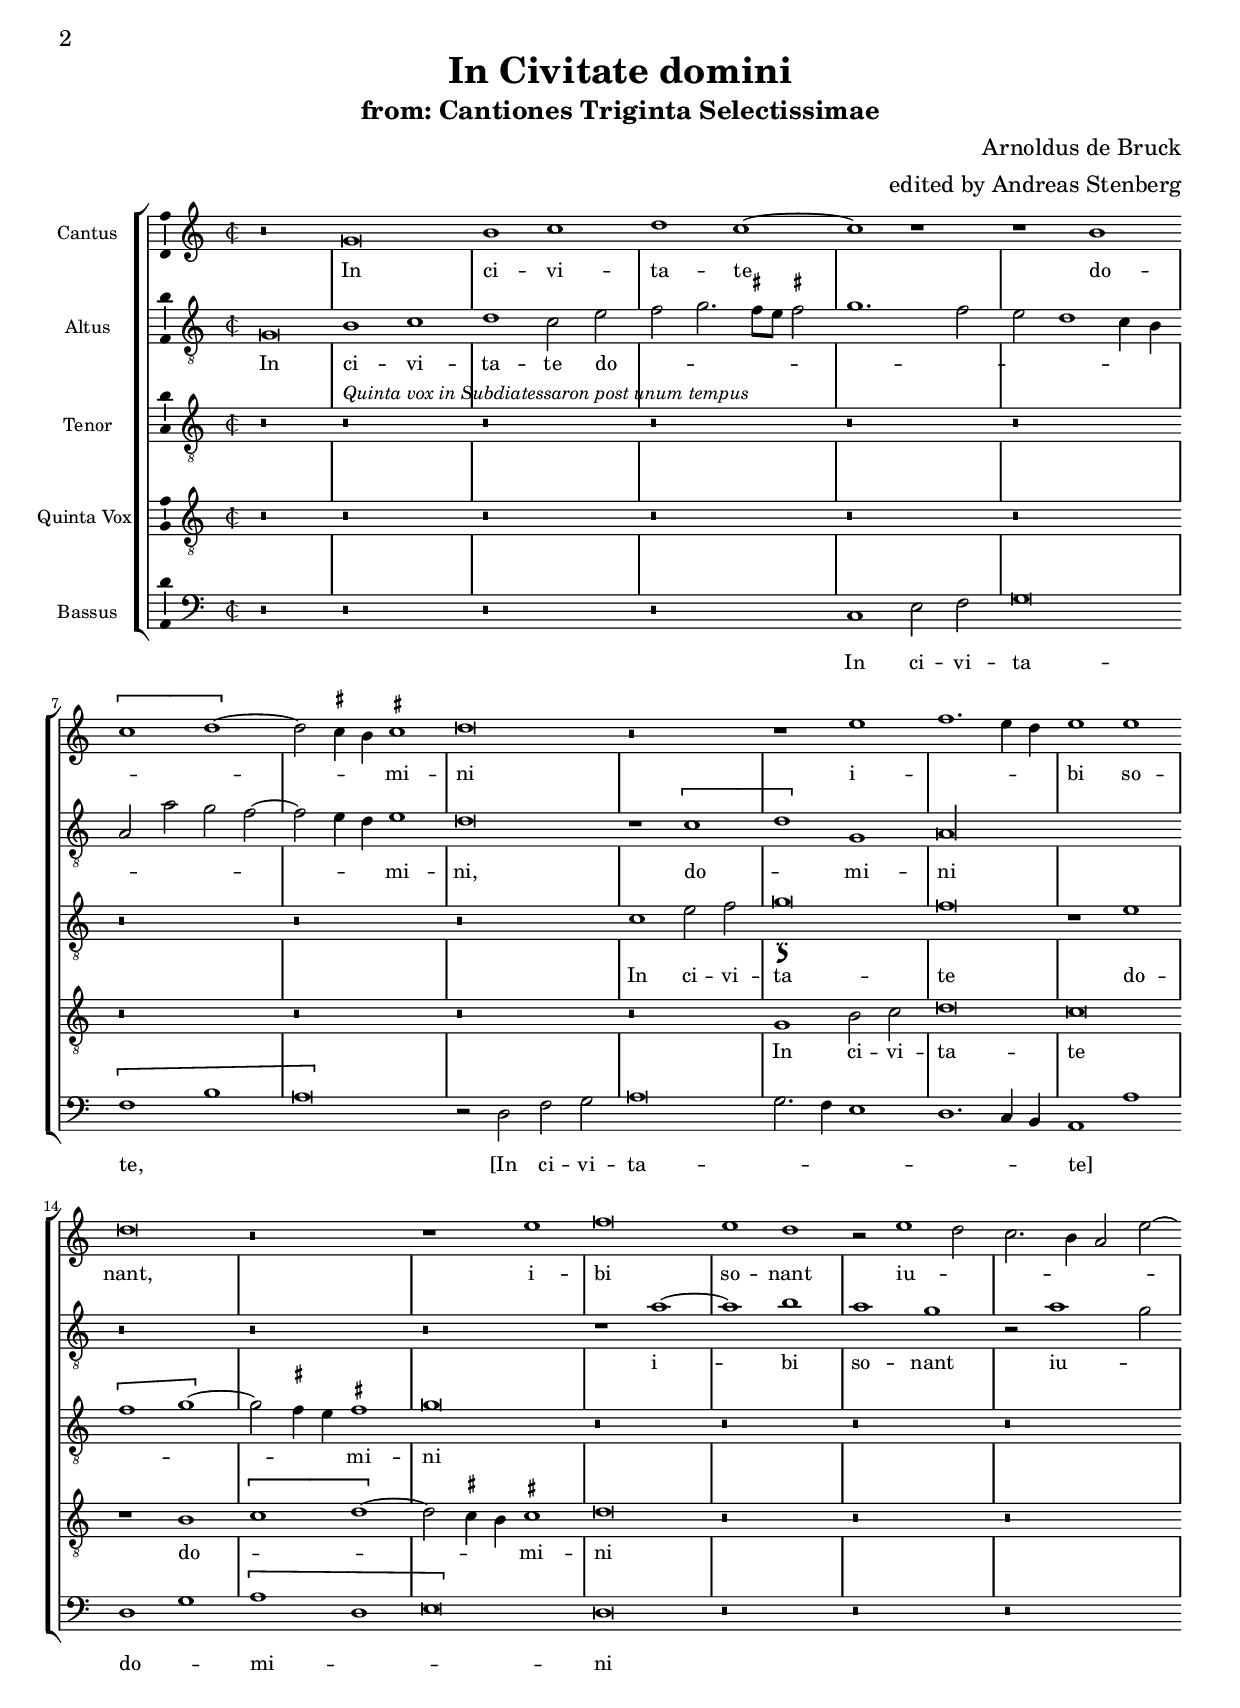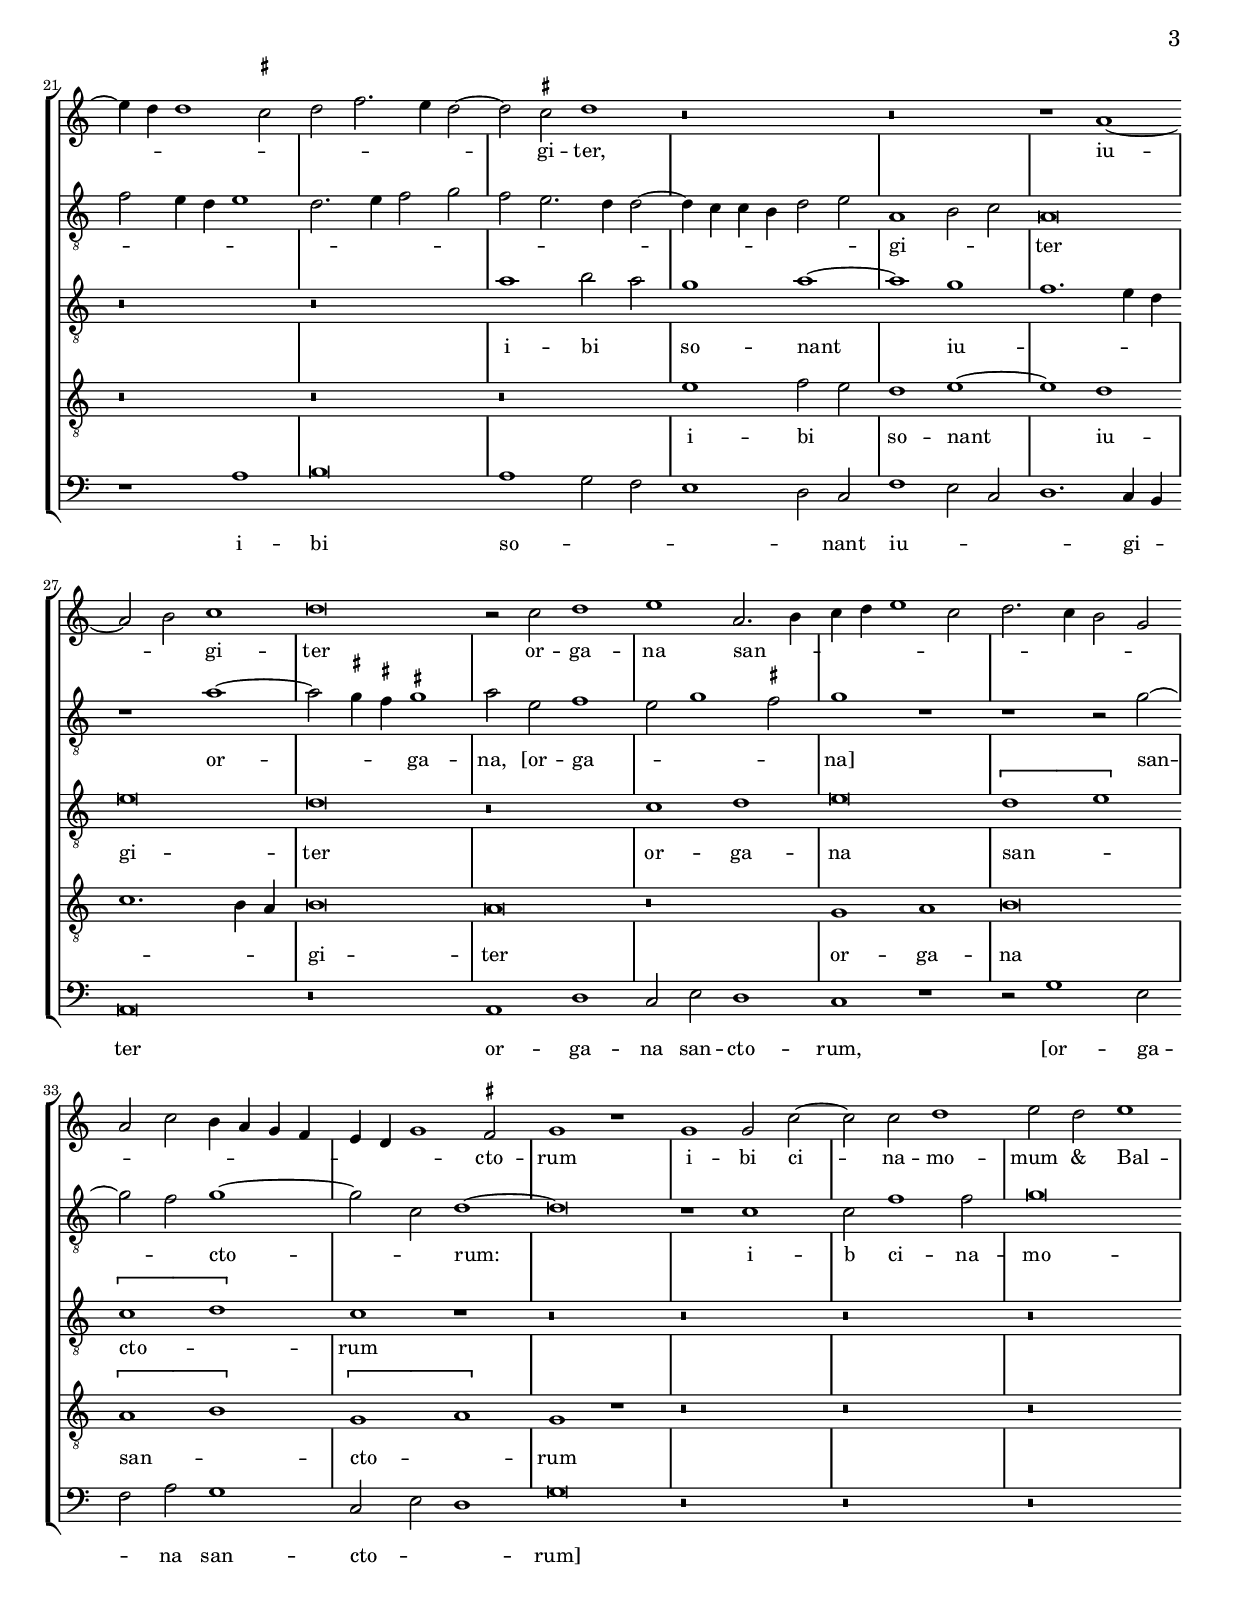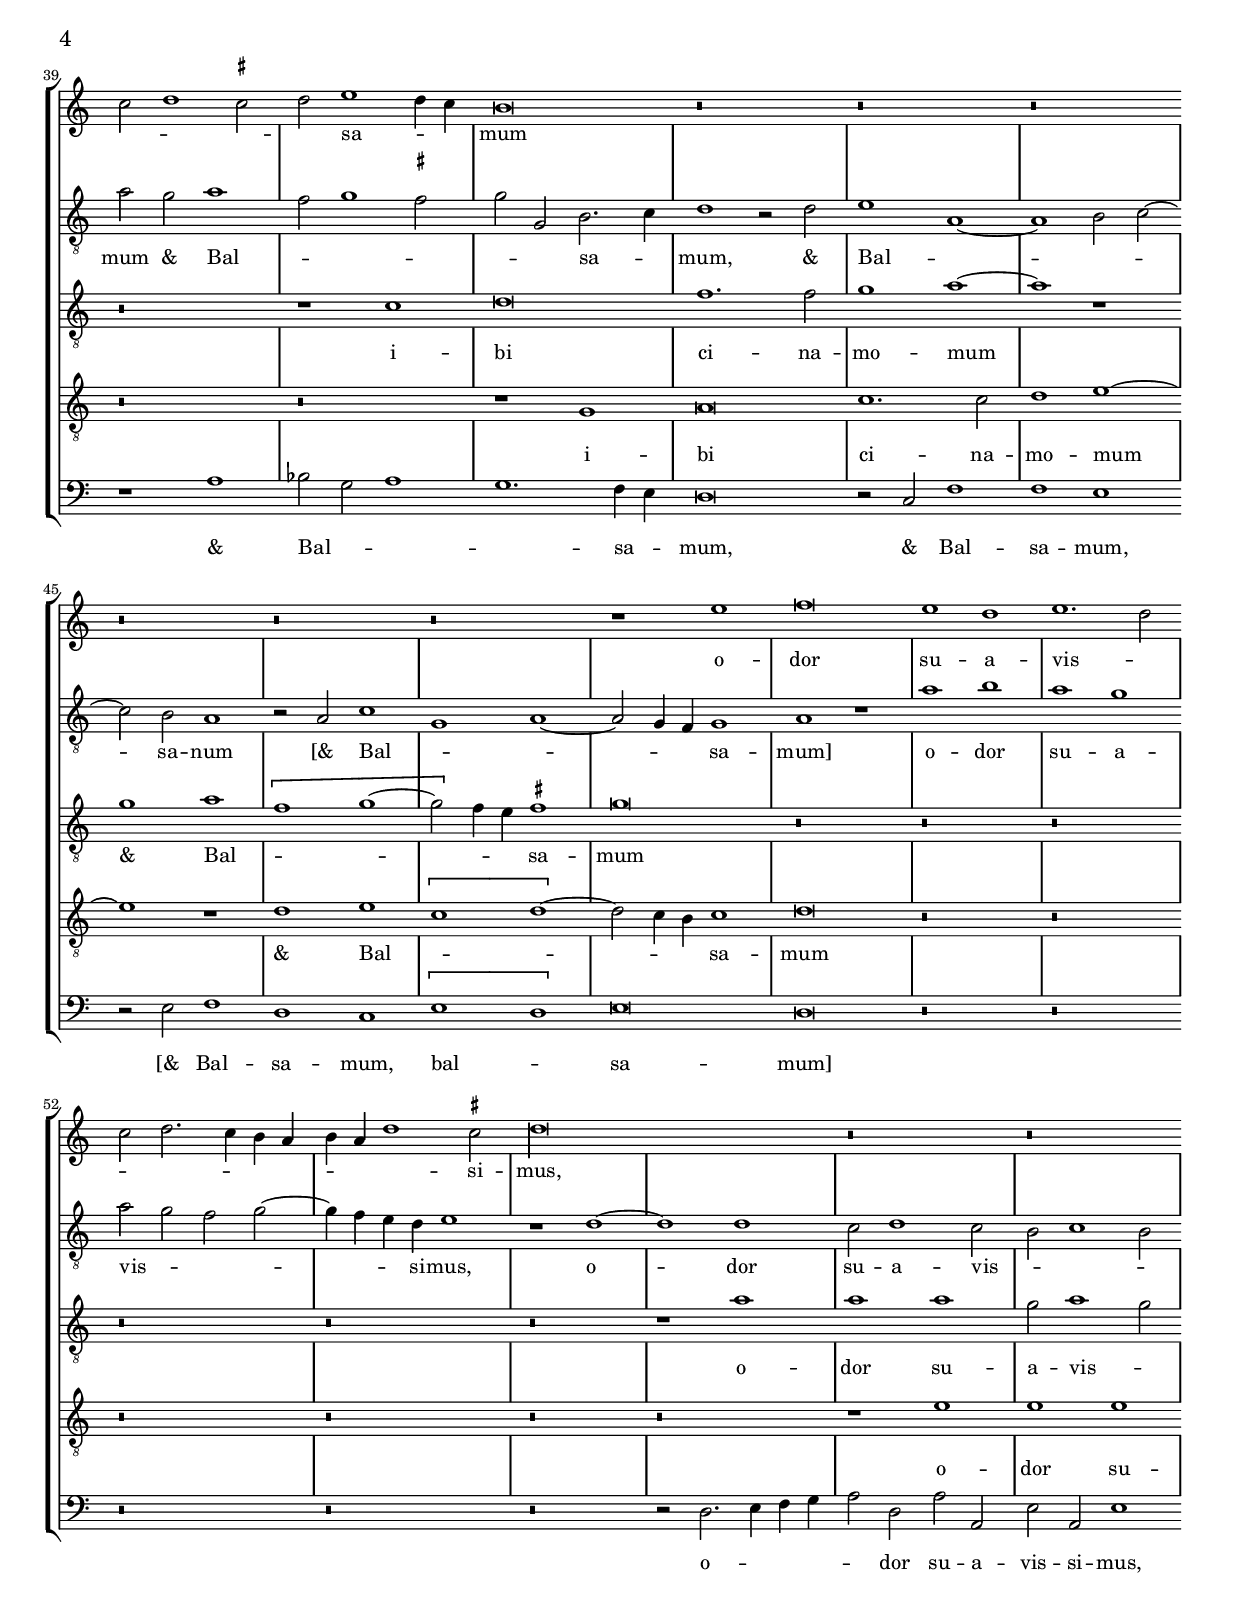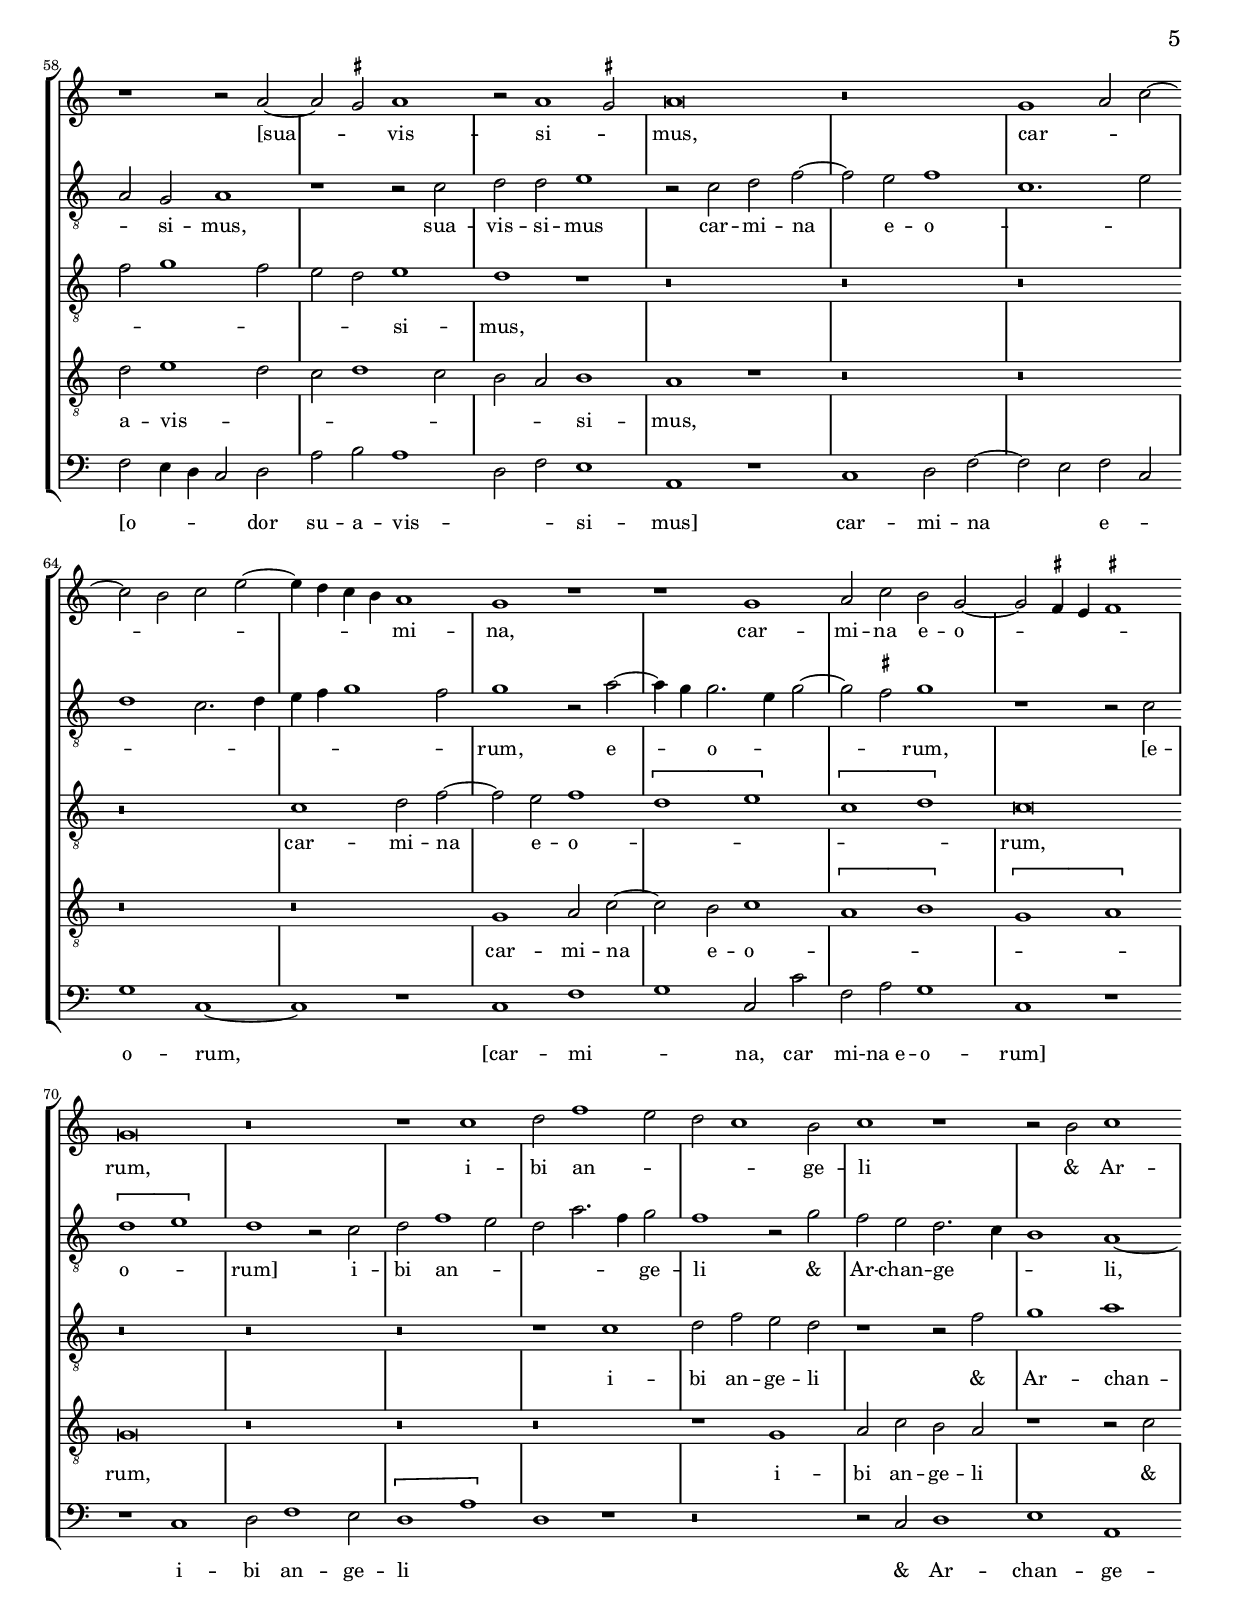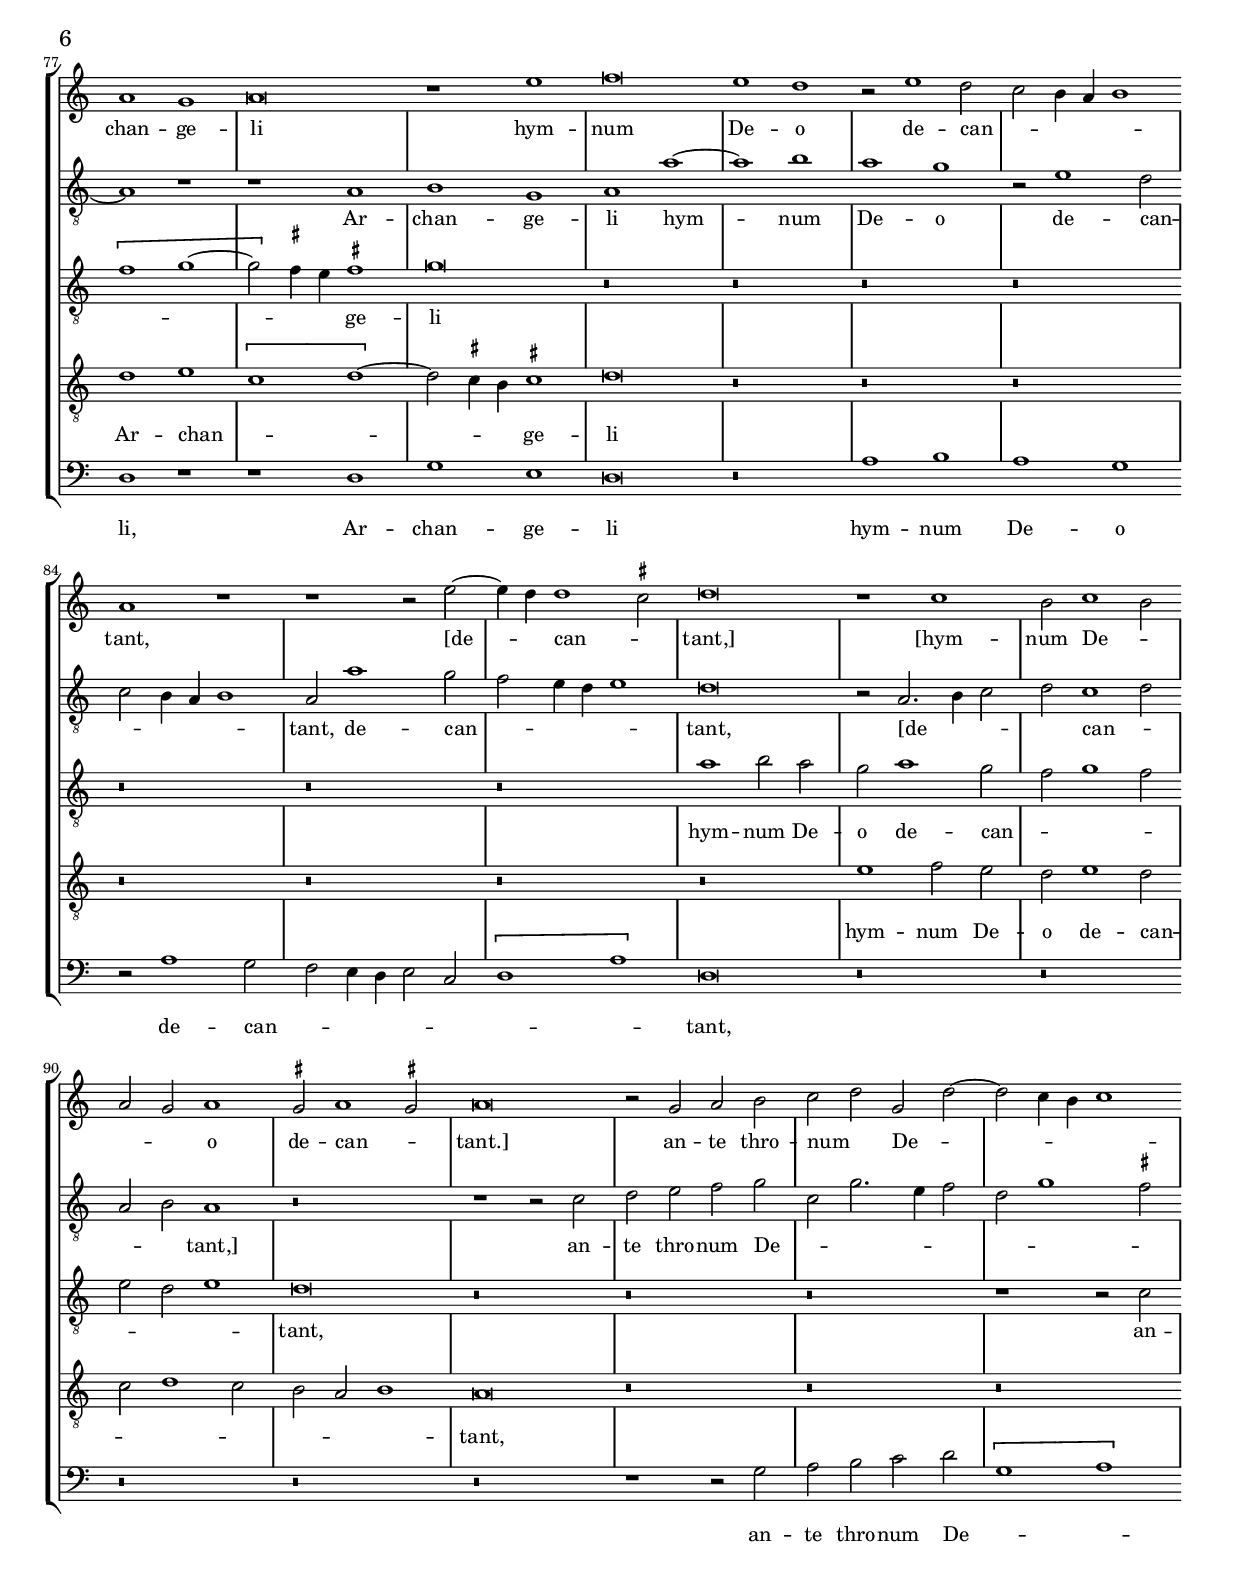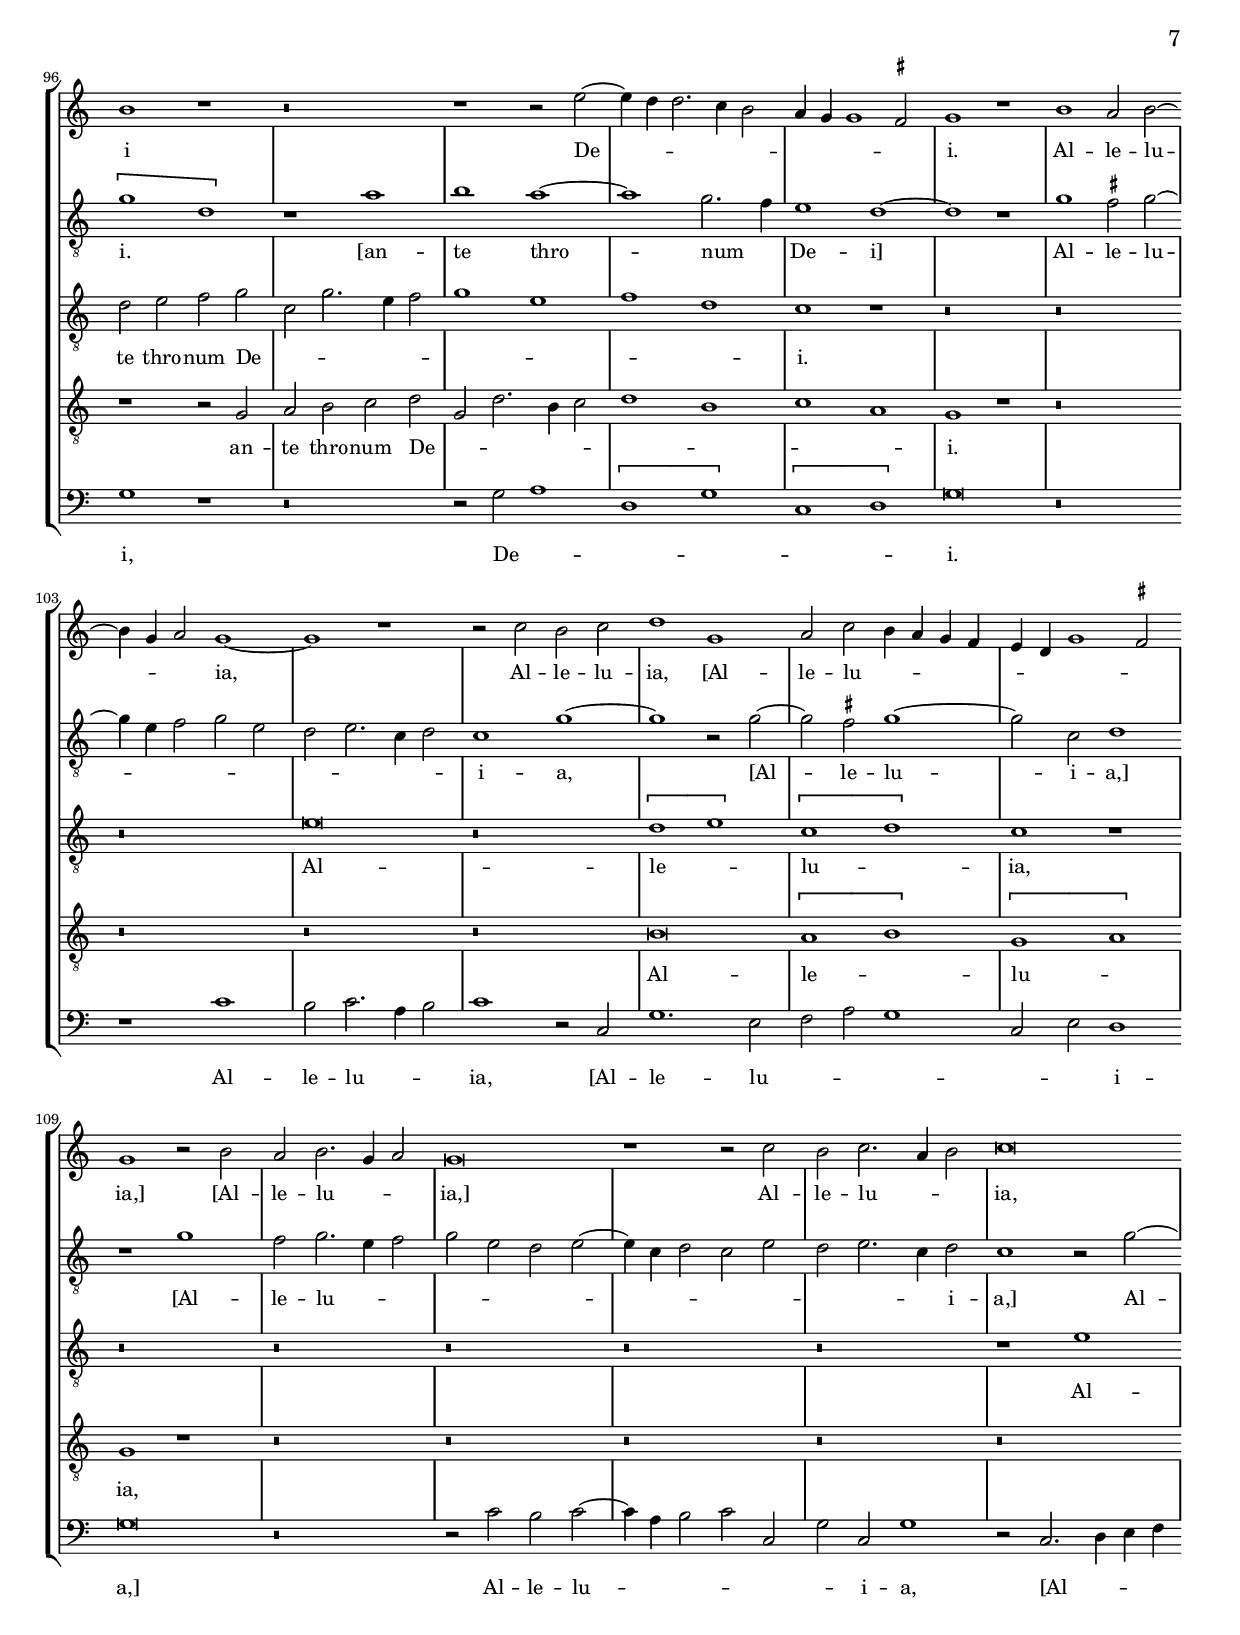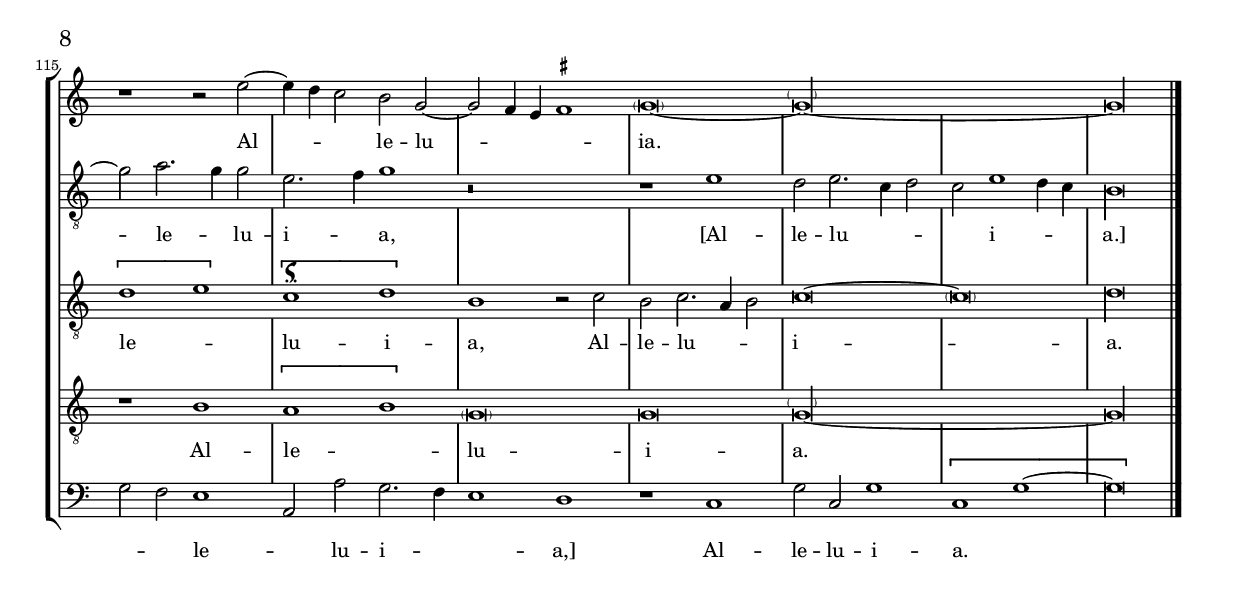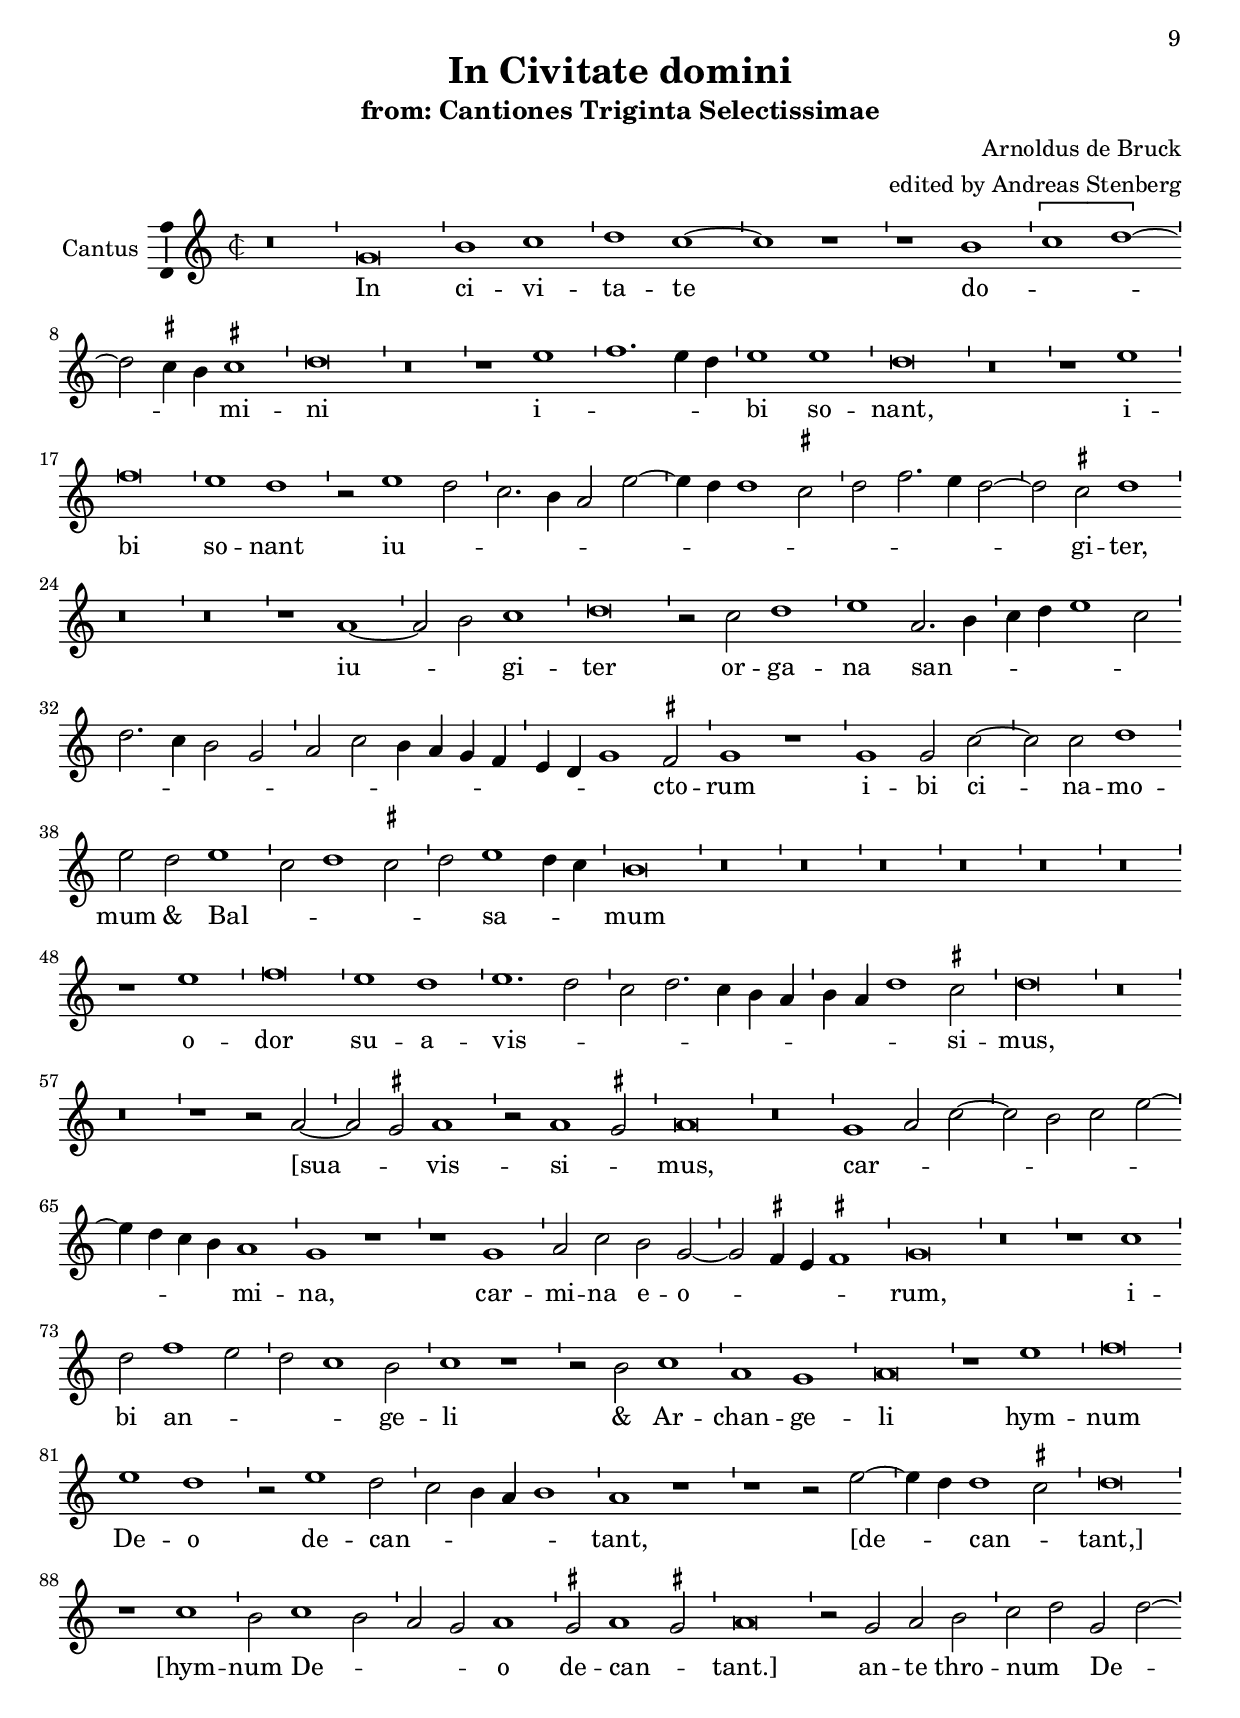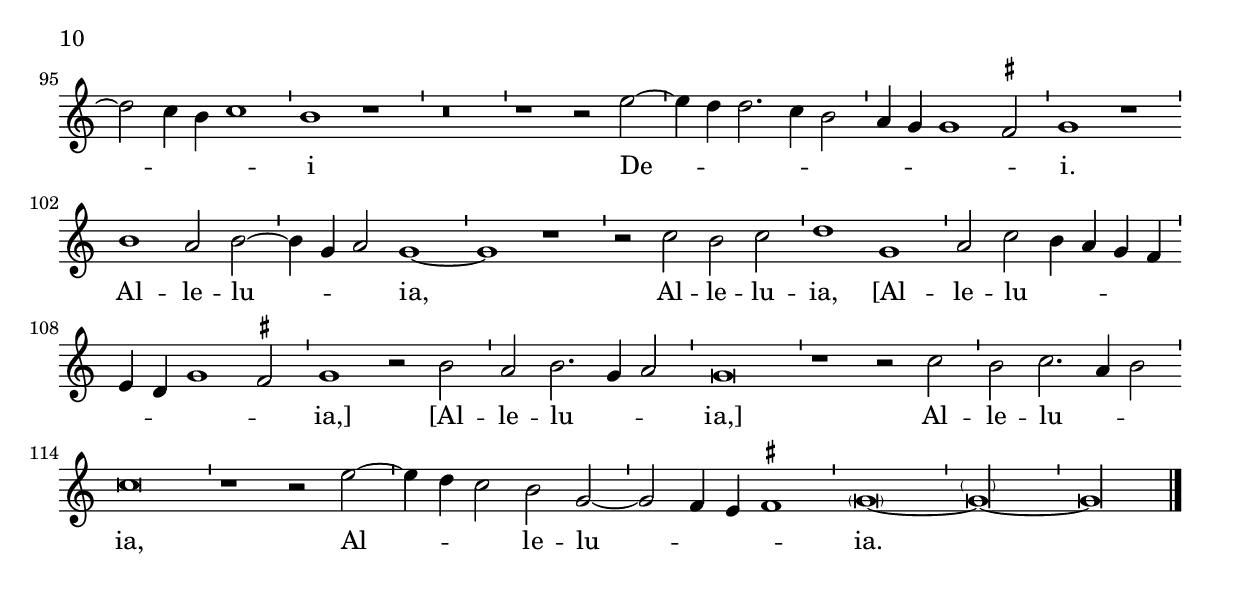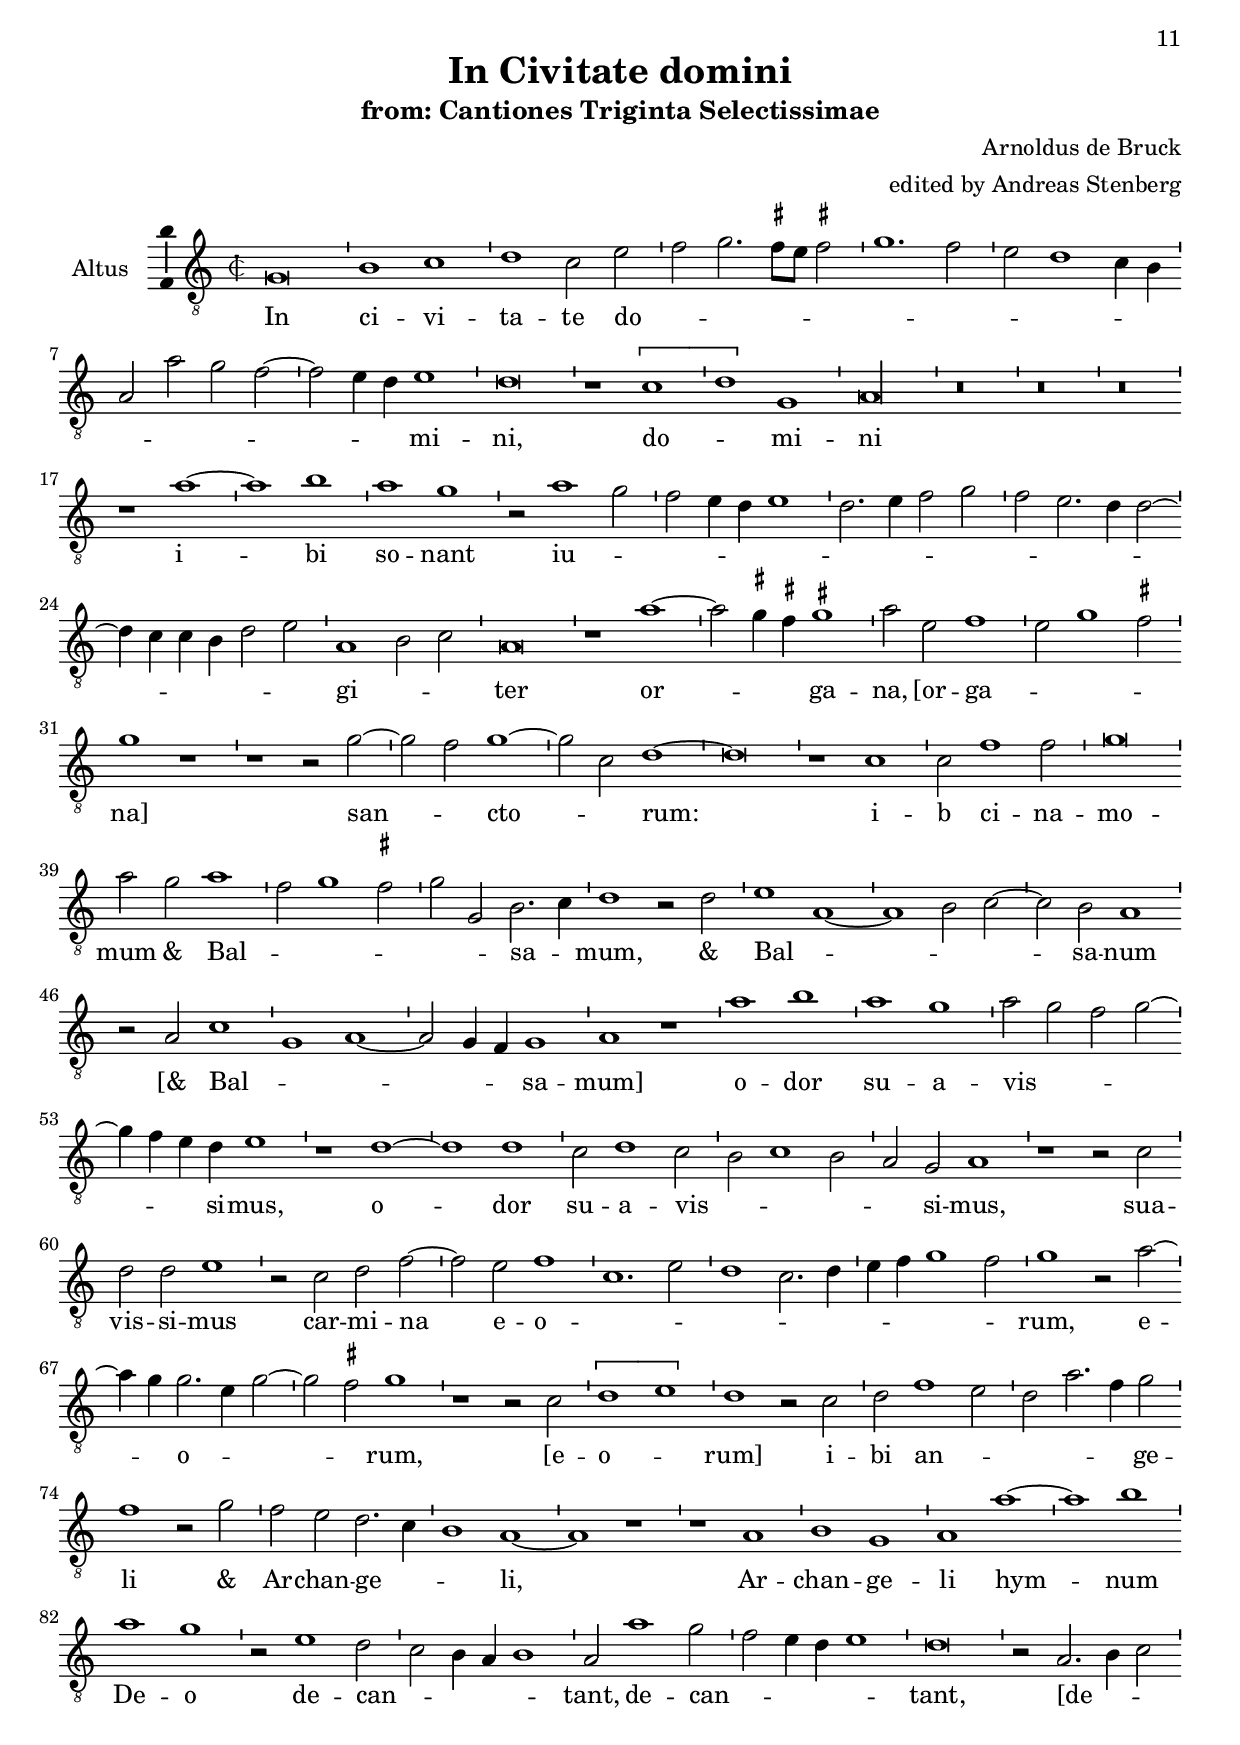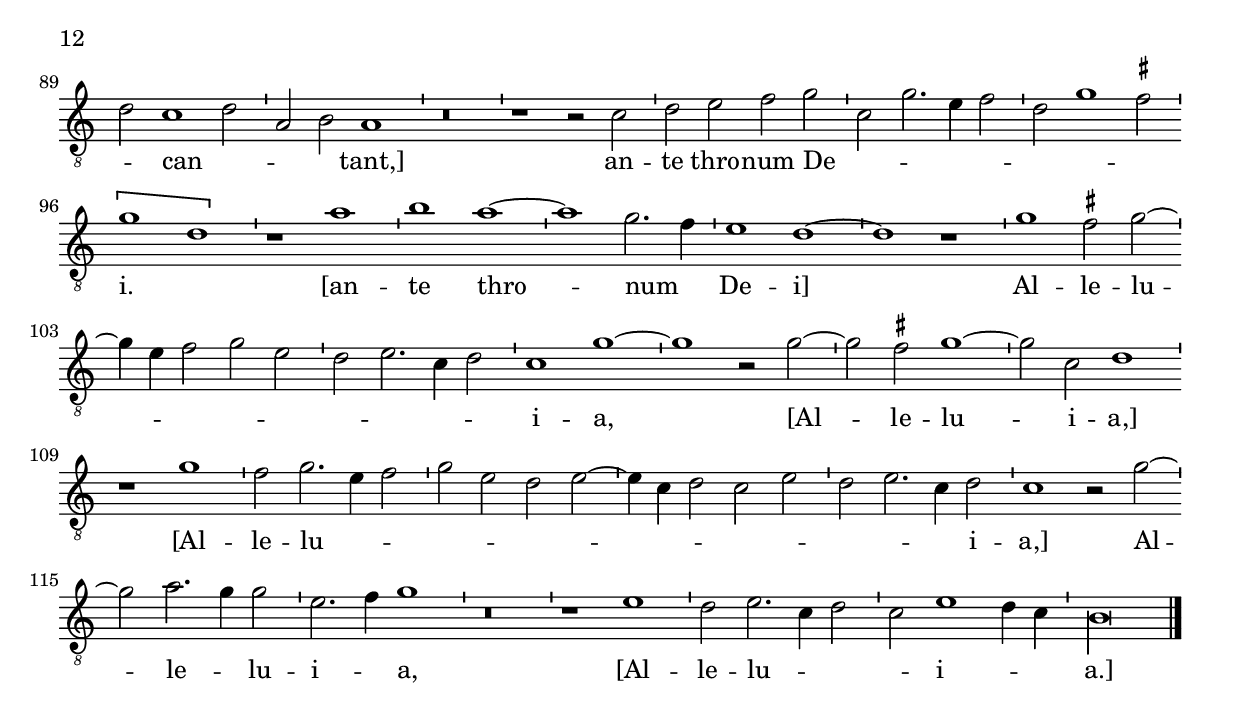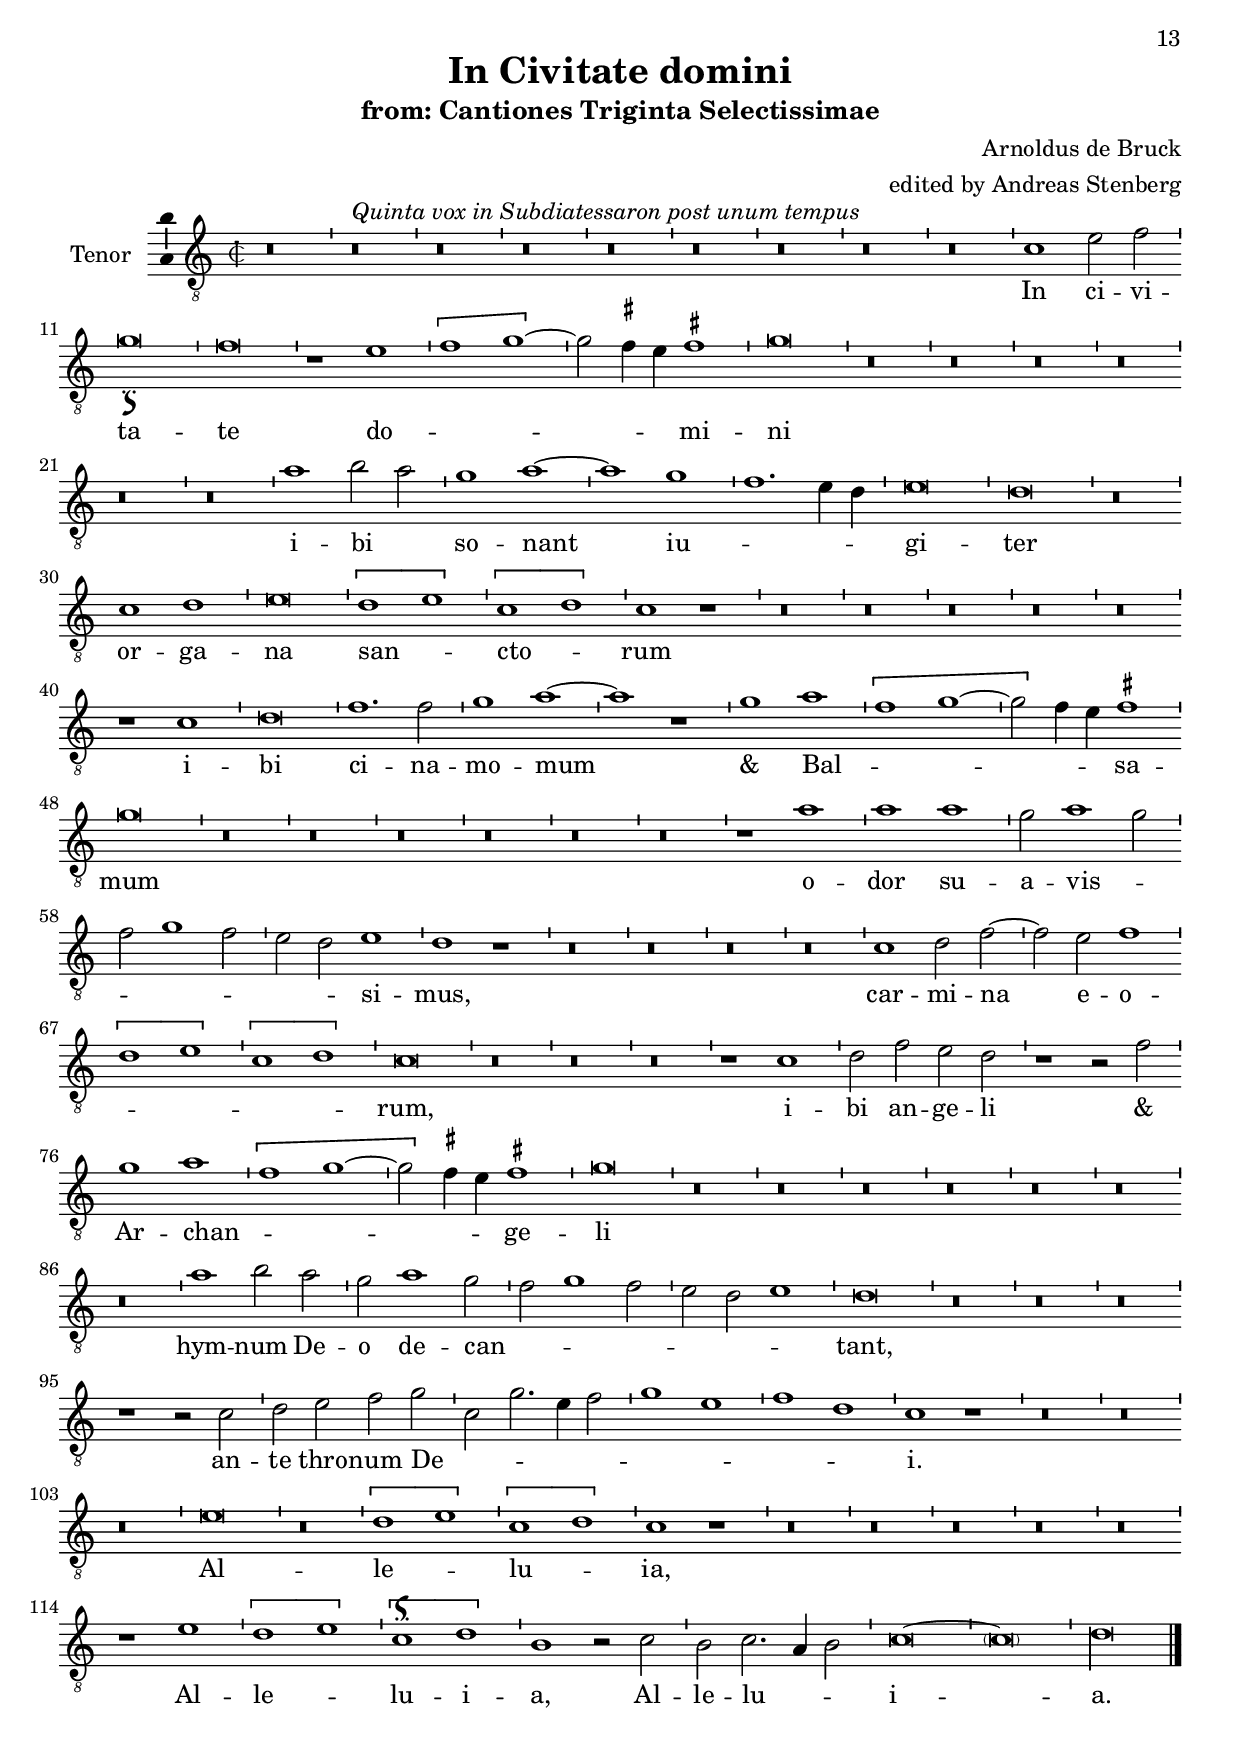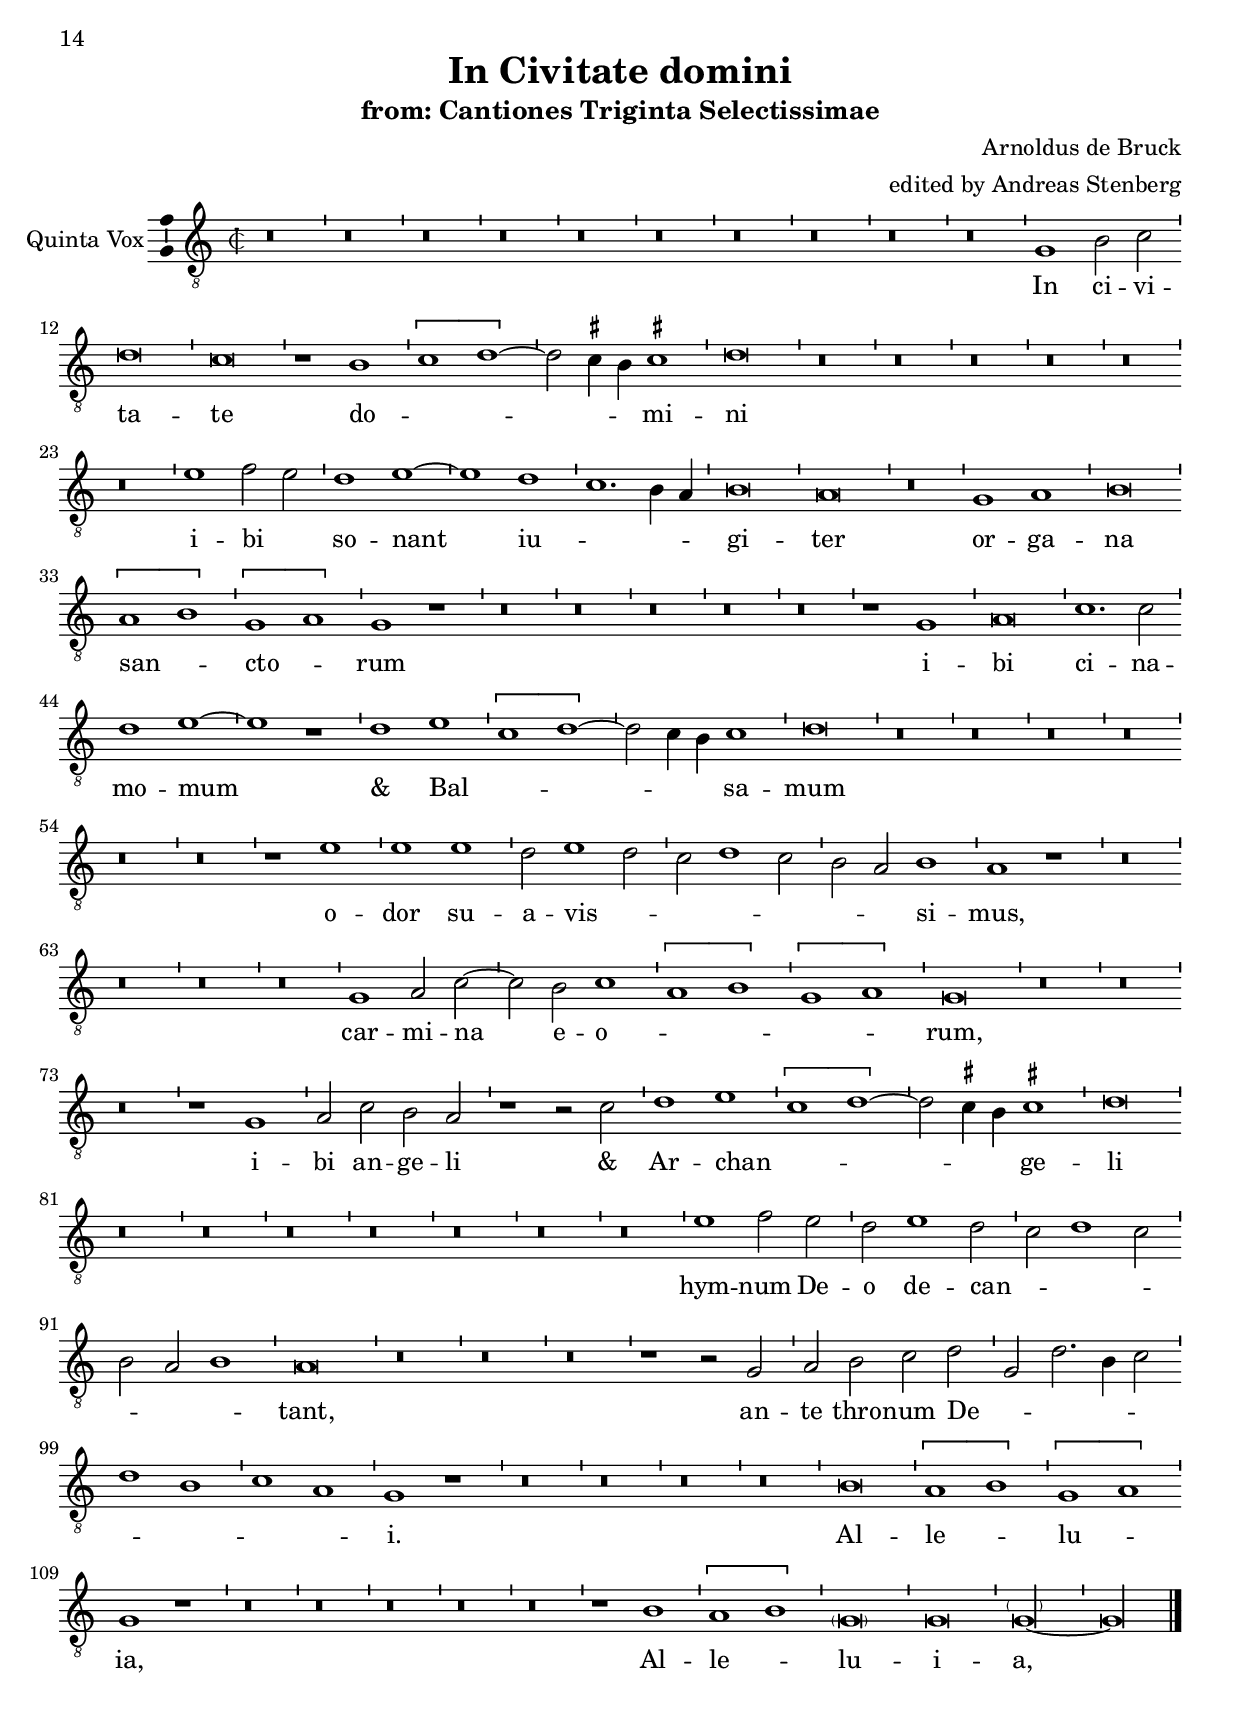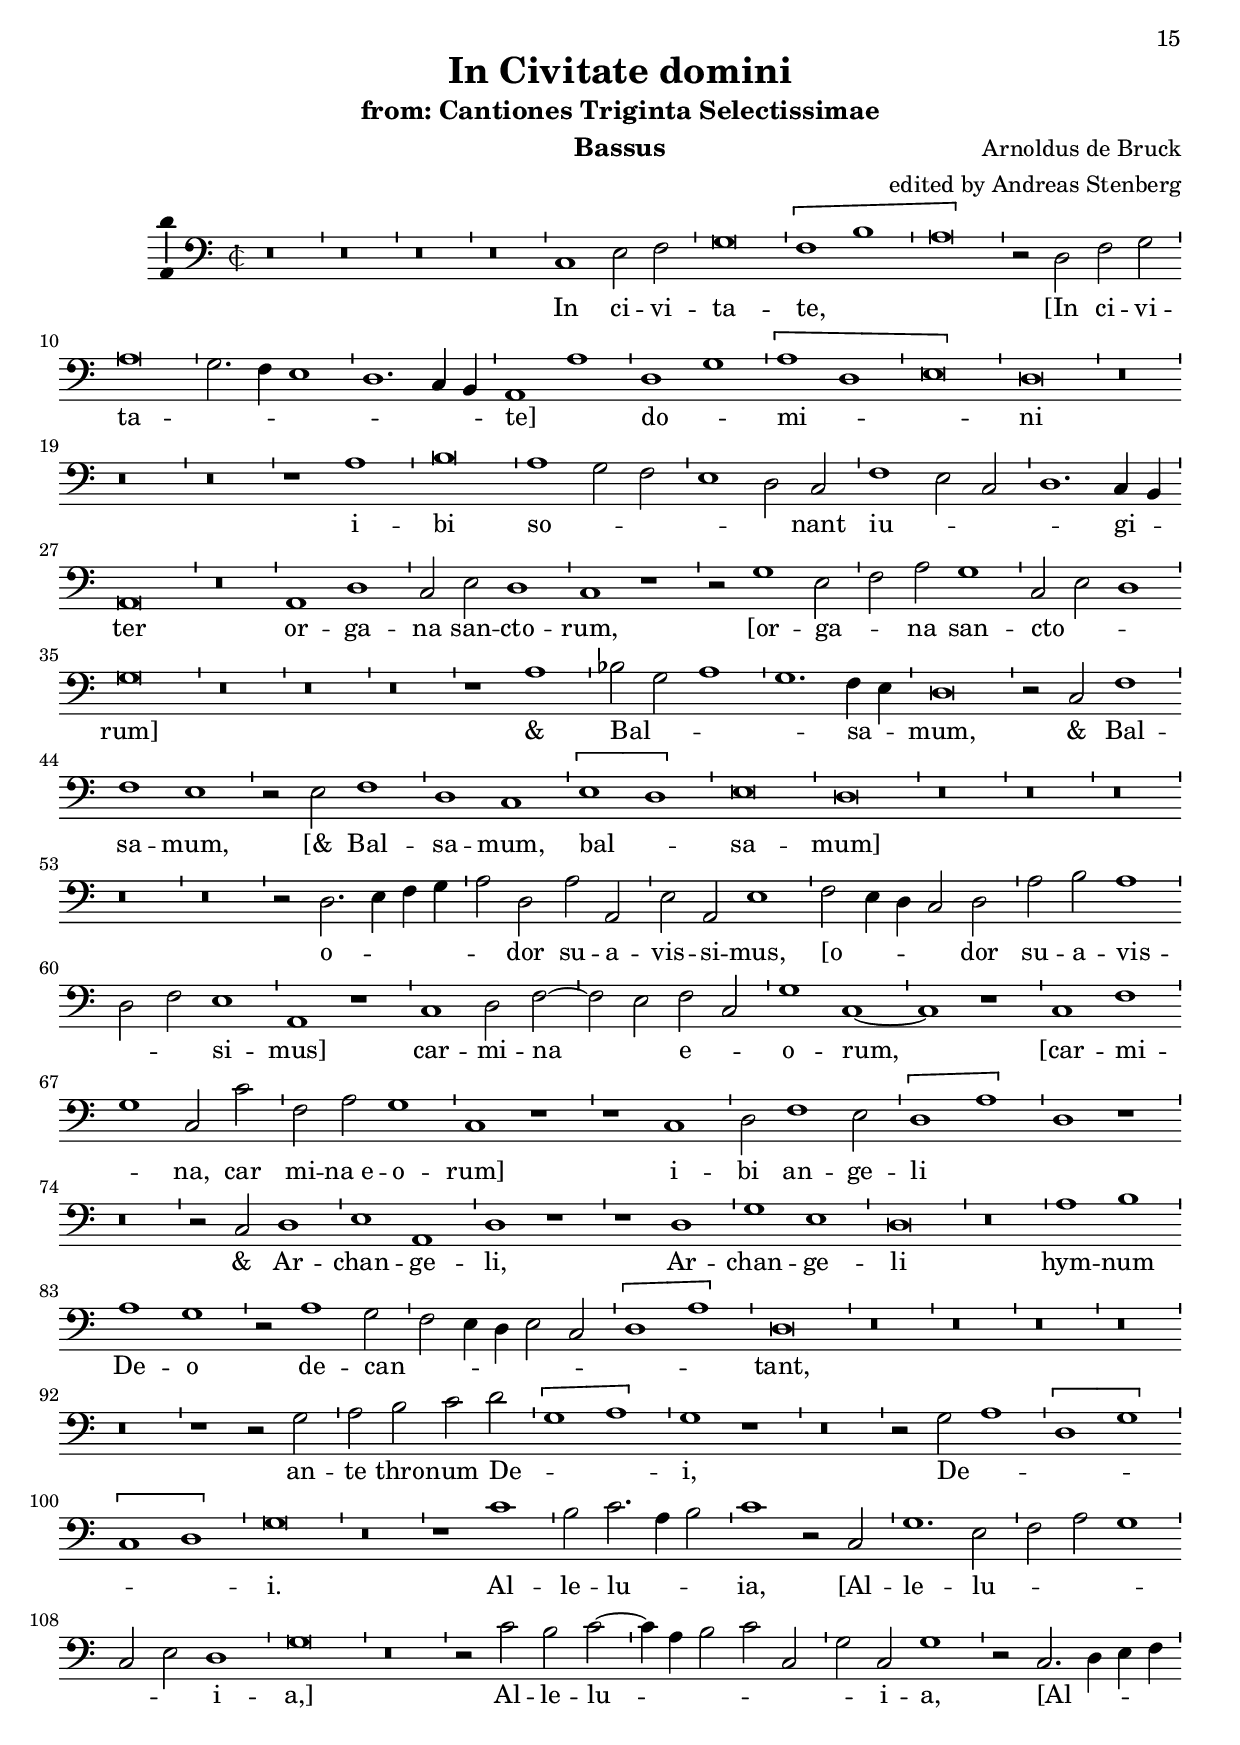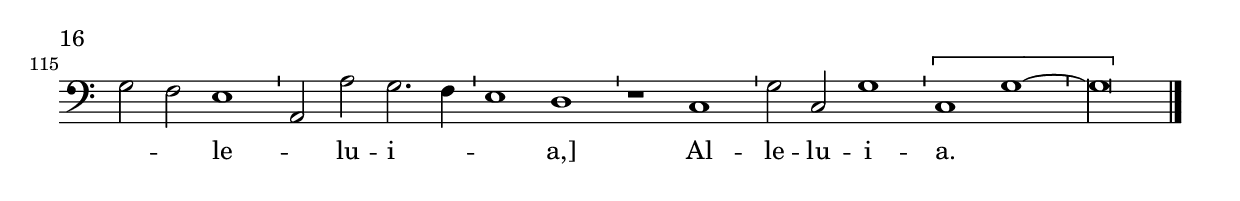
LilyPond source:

\version "2.18.2"
\language "deutsch"
\paper {
  ragged-bottom = ##t
  ragged-last-bottom = ##t
  print-all-headers = ##t
  page-breaking = #ly:minimal-breaking
}
% #(set-global-staff-size 18)
ficta = { \once \set  suggestAccidentals =##t }

\header {
  title = "In Civitate domini"
  subtitle = "from: Cantiones Triginta Selectissimae"
  composer = "Arnoldus de Bruck"
  arranger = "edited by Andreas Stenberg"
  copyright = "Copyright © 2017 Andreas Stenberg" 
}

global = {
  \key c \major
  \override Staff.TimeSignature.style = #'mensural  
  \time 2/2
  \set Timing.measureLength =#(ly:make-moment 8/4)
  \hide Slur
}

soprano = \relative c'' {
  \global
  % Music follows here.
% \hide Staff.BarLine 
 %% page 1 system 1
 r\breve 
 g\breve
 h1 c1
 d1 c1~
 c1 r1
 r1 h1( 
 \[c1 d1~\]
 d2 \ficta cis4 h4) \ficta cis!1
 d\breve
 r\breve
 r1 e1( 
 f1. e4 d4 ) 
 e1 e1 
 d\breve
 r\breve 
 r1 e1
 %% page 1 system 2
 f\breve
 e1 d1
 r2 e1( d2 
 c2. h4 a2 e'2~
 e4 d4 d1 \ficta cis2
 d2 f2. e4 d2~
 d2 ) \ficta cis2 d1
 r\breve r\breve
 r1 a1~(
 a2 h2) c1
 d\breve 
 r2 c2 d1
 e1 a,2.( h4
 %% p.1 s.3
 c4 d4 e1 c2
 d2. c4 h2 g2
 a2 c2 h4 a4 g4 f4 
 e4 d4 g1) \ficta fis2
 g1 r1 
 g1 g2 c2~
 c2 c2 d1
 e2 d2 e1(
 c2 d1 \ficta cis2
 d2) e1( d4 c4)
 %% p.1 s.4
 h\breve
 r\breve r\breve
 r\breve r\breve
 r\breve r\breve
 r1 e1
 f\breve
 e1 d1
 e1.( d2
 c2 d2. c4 h4 a4
 h4 a4 d1) \ficta cis2
 d\longa
 r\breve r\breve
 r1 r2 a2~(
 a2 \ficta gis2) a1
 r2 a1( \ficta gis2)
 a\breve 
 r\breve
 g1(
 %% p.1 s.5
 a2 c2~
 c2 h2  c2 e2~
 e4 d4 c4 h4) a1 
 g1 r1
 r1 g1 
 a2 c2 h2 g2~(
 g2 \ficta fis4 e4 \ficta fis!1) 
 g\breve
 r\breve
 r1 c1 
 d2 f1(  e2 
 d2 c1) h2 
 c1 r1
 r2 h2
 %% page 2 s.1
 c1 
 a1 g1 
 a\breve
 r1 e'1 f\breve
 e1 d1 
 r2 e1 d2( 
 c2 h4 a4 h1) 
 a1 r1
 r1  r2 e'2~( 
 e4 d4) d1( \ficta cis2) 
 d\breve
 r1 c1 
 h2 c1( h2 
 a2 g2) a1 
 %% p.2 s.2
 \ficta gis2 a1( \ficta  gis!2) 
 a\breve
 r2 g2 a2 h2 
 c2( d2)  g,2( d'2~
 d2 c4 h4 c1)
 h1 r1
r\breve
 r1 r2 e2~(
 e4 d4 d2. c4 h2
 a4 g4 g1 \ficta fis2) 
 g1 r1 
 h1 a2 h2~( 
 h4 g4 a2)
 %% p.2 s.3
 g1~
 g1 r1 
 r2 c2 h2 c2 
 d1 g,1 
 a2 c2( h4 a4 g4 f4 
 e4 d4 g1 \ficta fis2) 
 g1 r2 h2  
 a2 h2.( g4 a2) 
 g\breve
 r1 r2 c2 
 h2 c2.(  a4 h2) 
 %% p.2 s.4
 c\breve
 r1 r2 e2~( 
 e4 d4 c2) h2 g2~(
 g2 f4 e4 \ficta fis1) 
 \parenthesize g\breve~
 \parenthesize g\longa~
 \cadenzaOn
 g\longa
 \undo \hide Staff.BarLine
 \bar "|."
}

alto = \relative c' {
  \global
  % Music follows here.
  %% page 1 system 1
  g \breve
  h1 c1
  d1 c2 e2(
  f2 g2. \ficta fis8 e8 \ficta fis!2
  g1. f2 
  e2 d1 c4 h4 
  a2 a'2 g2 f2~
  f2 e4 d4)
  %% p.1 s.2
  e1 
  d\breve 
  r1 \[c1(
  d1)\] g,1
  a\longa
  r\breve r\breve
  r\breve
  r1 a'1~
  a1 h1 
  a1 g1 
  r2 a1( g2
  f2 e4 d4 e1 
  d2. e4 f2 g2 
  f2 e2. d4 d2~
  d4c4 c4 h4 d2 e2)
  %% p.1 s.3
  a,1( h2 c2) 
  a\breve
  r1 a'1~(
  a2 \ficta gis4 \ficta fis4) \ficta gis!1
  a2 e2 f1(
  e2 g1 \ficta fis2)
  g1 r1
  r1 r2 g2~(
  g2 f2) g1~(
  g2 c,2) d1~
  d\breve 
  r1 c1
  c2 f1 f2 
  g\breve 
  a2 g2
  %% p.1 s.4
  a1( 
  f2 g1 \ficta fis2
  g2 g,2) h2.( c4) 
  d1 r2 d2
  e1( a,1~
  a1 h2 c2~
  c2) h2 a1
  r2 a2 c1(
  g1 a1~
  a2 g4 f4) g1
  a1 r1
  a'1 h1
  a1 g1
  %% p. 1 s. 5
  a2( g2 f2 g2~
  g4 f4 e4) d4 e1
  r1 d1~
  d1 d1
  c2 d1 c2(
  h2 c1 h2
  a2) g2 a1
  r1 r2 c2
  d2 d2 e1
  r2 c2 d2 f2~
  f2 e2 f1(
  %% page 2 s.1
  c1. e2
  d1 c2. d4 
  e4 f4 g1 \ficta f2)
  g1 r2 a2~(
  a4 g4) g2.( e4  g2~
  g2 \ficta fis2) g1
  r1 r2 c,2
  \[ d1( e1)\]
  d1 r2 c2 
  d2 f1( e2
  d2 a'2. f4) g2
  %% p. 2 s.2
  f1 r2 g2
  f2 e2 d2.( c4 
  h1) a1~
  a1 r1
  r1 a1
  h1 g1 
  a1 a'1~
  a1 h1 
  a1 g1
  r2 e1 d2(
  c2 h4 a4 h1)
  a2 a'1 g2(
  f2 e4 d4 e1)
  d\breve 
 r2 a2.( h4  c2 
 d2) c1( d2 
 a2 h2)
 %% P.2 s.3
 a1
 r\breve 
   %% page 2
 r1 r2 c2
 d2 e2 f2 g2(
 c,2 g'2.  e4 f2 
 d2 g1 \ficta fis2) 
 \[g1( d1)\] 
 r1 a'1 
 h1 a1~ 
 a1 g2.( f4)
 e1 d1~
 d1 r1
 g1 \ficta fis2 g2~( 
 g4 e4 f2 
 %% p.2 s.4
 g2 e2
 d2 e2. c4 d2)
 c1 g'1~
 g1 r2 g2~
 g2 \ficta fis2 g1~
 g2 c,2 d1
 r1 g1 
 f2 g2.( e4 f2 
 g2 e2 d2 e2~
 e4 c4 d2 c2 e2
 d2 e2. c4) d2
 %% p.2 s.5
 c1 r2 g'2~
 g2 a2.( g4) g2
 e2.( f4) g1
 r\breve 
 r1 e1
 d2 e2.( c4 d2
 c2) e1( d4 c4) 
 \cadenzaOn
h\longa
 \undo \hide Staff.BarLine
 \bar "|."
}

tenor = \relative c' {
  \global
  % Music follows here.
  %% p.1 s.1
  r\breve r\breve^\markup {\italic "Quinta vox in Subdiatessaron post unum tempus"}
  r\breve r\breve
  r\breve r\breve
  r\breve r\breve
  r\breve
  c1 e2 f2
  g\breve_\signumcongruentiae
  f\breve
  r1 e1
  ( \[f1 g1~\] 
  g2 \ficta fis4 e4) \ficta  fis!1 
  g\breve 
  r\breve
  r\breve r\breve
  r\breve r\breve
  r\breve
  a1 h2( a2)
  g1 a1~
  a1 
  %% p.1 s.2
  g1(
  f1. e4 d4)
  e\breve
  d\breve
  r\breve
  c1 d1 
  e\breve
  \[d1( e1)\]
  \[c1( d1)\]
  c1 r1
  r\breve
  r\breve r\breve
  r\breve r\breve
  r1 c1
  d\breve
  f1. f2 
  g1 a1~
  a1 r1
  g1 a1(
  \[f1 g1~
  g2\] f4 e4) \ficta fis1
  g\breve 
  %% p.1 s. 3
  r\breve r\breve
  r\breve r\breve
  r\breve r\breve
  r1 a1
  a1 a1 
  g2 a1( g2
  f2 g1 f2
  e2 d2) e1
  d1 r1
  r\breve r\breve
  r\breve r\breve
  c1 d2 f2~
  f2 e2 f1(
  \[d1 e\]
  \[c1 d1)\]
  c\breve
  r\breve
  r\breve r\breve
  r1 c1
  d2 f2
  %% page 2, system 1
  e2 d2 
  r1 r2 f2
  g1 a1(
  \[f1 g1~
  g2\] \ficta fis4 e4 ) \ficta fis!1
  g\breve
  r\breve
  r\breve r\breve
  r\breve r\breve
  r\breve r\breve
  a1 h2 a2
  g2 a1 g2(
  f2 g1 f2
  e2 d2 e1)
  d\breve
  r\breve
  r\breve r\breve
  r1 r2 c2
  %% p.2 s.2
  d2 e2 f2 g2(
  c,2 g'2. e4 f2
  g1 e1
  f1 d1)
  c1 r1
  r\breve 
  r\breve r\breve
  e\breve
  r\breve
  \[d1( e1)\]
  \[c1( d1)\] 
  c1 r1
  r\breve
  r\breve r\breve
  r\breve r\breve
  r1 e1
  \[d1( e1)\]
  \[c1 ^\signumcongruentiae d1\]
  h1 r2 c2
  %% p.2 s.3
  h2 c2.( a4 h2 )
  c\breve~
  \parenthesize c\breve
  \cadenzaOn
d\longa
 \undo \hide Staff.BarLine
 \bar "|."
}
tenorII = \relative c' {
  \global
  % Music follows here.
  %% page 1, system 1
  r\breve r\breve
  r\breve r\breve
  r\breve r\breve
  r\breve r\breve
  r\breve r\breve
  g1 h2 c2
  d\breve
  c\breve
  r1 h1( 
  \[c1 d1~\]
  d2 \ficta cis4 h4) \ficta cis!1
  d\breve
  r\breve r\breve
  r\breve r\breve
  r\breve
  r\breve
  e1 f2( e2)
  d1 e1~
  e1 
  %% p.1 s.2
  d1(
  c1. h4 a4 )
  h\breve 
  a\breve
  r\breve
  g1 a1
  h\breve 
  \[a1( h1)\]
  \[g1( a1)\]
  g1 r1
  r\breve r\breve
  r\breve r\breve
  r\breve
  r1 g1
  a\breve
  c1. c2
  d1 e1~
  e1 r1
  d1 e1(
  \[c1 d1~\]
  d2 c4 h4 ) c1
  d\breve
  %% p.1 s.3
  r\breve
  r\breve r\breve
  r\breve r\breve
 r\breve
 r1 e1
  e1 e1 
  d2 e1( d2
  c2 d1 c2 
  h2 a2) h1
  a1 r1 
  r\breve
  r\breve r\breve 
 r\breve
 g1 a2 c2~
  c2 h2 c1(
  \[a1 h1\] 
  \[g1 a1)\]
  g\breve
  r\breve r\breve
  r\breve
  r1 g1
  a2 c2
  %% page 2 s.1
  h2 a2
  r1 r2 c2 
  d1 e1(
  \[c1 d1~\]
  d2\ficta  cis4 h4)  \ficta cis!1 
  d \breve
  r\breve r\breve
  r\breve r\breve
  r\breve r\breve 
  r\breve
  e1 f2 e2 
  d2 e1 d2( 
  c2 d1 c2 
  h2 a2 h1)
  a\breve
  r\breve r\breve
  r\breve
 r1  r2 g2
 %% p.2 s.2
 a2 h2 c2 d2(
 g,2 d'2. h4 c2
 d1 h1
 c1 a1)
 g1 r1
 r\breve r\breve
 r\breve r\breve
 h\breve
 \[a1( h1)\]
 \[g1( a1)\]
 g1 r1
 r\breve r\breve
 r\breve r\breve 
 r\breve
 r1 h1
 \[a1( h1)\]
 \parenthesize
 g\breve
 g\breve
 \parenthesize
 g\longa~
 \cadenzaOn
g\longa
 \undo \hide Staff.BarLine
 \bar "|."
}

bass = \relative c {
  \global
  % Music follows here.
  %% page 1 system 1
  r\breve
  r\breve
  r\breve
  r\breve
  c1 e2 f2
  g\breve
  \[f1( h1
  a\breve)\]
  r2 d,2 f2 g2 
  a\breve( 
  g2. f4 e1 
  d1. c4 h4) 
  a1( a'1) 
  d,1( g1) 
  \[a1( 
  d,1 
  e\breve)\]
%% p.1 s.2
d\breve
r\breve r\breve
r\breve
r1 a'1
h\breve
a1( g2 f2
e1 d2) c2 
f1( e2 c2
d1.) c4( h4) 
a\breve
r\breve
a1 d1
c2 e2 d1
c1 r1
r2 g'1 e2( 
f2) a2 g1
%% p. 1 s.3
c,2( e2 d1)
g\breve
r\breve r\breve
r\breve
r1 a1
b2( g2 a1
g1.) f4( e4)  
d\breve
r2 c2  f1
f1 e1
r2 e2 f1
d1 c1
\[e1( d1)\]
e\breve
d\breve
r\breve r\breve
r\breve r\breve
r\breve
r2 d2.( e4 f4 g4
%% p.1 s.4
a2) d,2 a'2 a,2
e'2 a,2 e'1
f2( e4 d4 c2) d2
a'2 h2 a1(
d,2 f2) e1
a,1 r1
c1 d2 f2~(
f2 e2) f2( c2)
g'1 c,1~
c1 r1
c1 f1( 
g1)
%% page 2, system 1
c,2 c'2 
f,2 a2 g1 
c,1 r1
r1 c1 
d2 f1 e2) 
\[d1( a'1\]
d,1) r1
r\breve 
r2 c2 d1 
e1 a,1 
d1 r1
r1 d1 
g1 e1 
d\breve
r\breve 
a'1 h1 
a1 g1 
r2 a1 g2( 
%% p.2 s2
f2 e4 d4 e2 c2 
\[d1 a'1)\] 
d,\breve
r\breve r\breve
r\breve r\breve
r\breve 
r1 r2 g2 
a2 h2 c2 d2( 
\[g,1 a1)\] 
g1 r1 
r\breve
r2 g2(  a1 
\[d,1 g1\] 
\[c,1 d1)\]
g\breve 
r\breve
r1 c1 
h2 c2.( a4 h2)
c1 r2 c,2
g'1. e2(
f2 a2 g1
c,2 e2) d1
g\breve 
r\breve 
r2 c2 h2 c2~(
c4 a4 h2 c2 c,2
g'2) c,2 g'1 
r2 c,2.( d4 e4 f4
g2 f2) e1(
a,2) a'2 g2.( f4
e1) d1
r1 c1 g'2 c,2 
g'1 \[c,1(
g'1~ 
\cadenzaOn
g\longa)\]
 \undo \hide Staff.BarLine
 \bar "|."
}

sopranoVerse = \lyricmode {
  % Lyrics follow here.
  In ci -- vi -- ta -- te do -- mi -- ni i -- bi so -- nant,  i -- 
  bi so -- nant iu -- gi -- ter, iu -- gi -- ter or -- ga -- na san --
  cto -- rum i -- bi ci -- na --  mo -- mum "&" Bal -- sa -- 
  mum o -- dor su -- a -- vis -- si -- mus,
  "[sua" -- vis -- si -- mus, car -- 
  mi -- na, car -- mi -- na e -- o -- rum, i -- bi an -- ge -- li "&"
  %% page 2
  Ar -- chan -- ge -- li hym -- num De -- o de -- can -- tant, "[de" -- can -- "tant,]" "[hym" -- num De -- o 
  de -- can  -- "tant.]" an -- te thro -- num De -- i De -- i. Al -- le -- lu -- 
  ia, Al -- le -- lu -- ia, "[Al" -- le -- lu --" ia,]" "[Al" -- le -- lu -- "ia,]" Al -- le -- lu --
  ia, Al -- le -- lu -- ia.
}

altoVerse = \lyricmode {
  % Lyrics follow here.
   In ci -- vi -- ta -- te do -- 
   mi -- ni, do -- mi -- ni  i -- bi so -- nant  iu -- 
   gi -- ter or -- ga -- na, "[or" -- ga -- "na]" san -- cto -- rum:  i -- b1 ci -- na --  mo -- mum "&" 
   Bal -- sa --   mum, "&"  Bal -- sa -- num   "[&"  Bal -- sa -- "mum]" o -- dor su -- a --
   vis -- si -- mus, o -- dor su -- a -- vis -- si -- mus, sua -- vis -- si  -- mus  car -- mi -- na e -- o -- 
  %% page 2
   rum, e -- o -- rum, "[e" -- o -- "rum]"  i -- bi an -- ge -- 
   li "&" Ar -- chan -- ge -- li, Ar -- chan -- ge -- li  hym -- num De -- o de -- can -- tant, de -- can -- tant,  "[de" -- can --
   "tant,]" an -- te thro -- num  De -- i. "[an" -- te thro -- num De -- "i]"  Al -- le -- lu -- 
  i -- a,  "[Al" -- le -- lu -- i -- "a,]" "[Al" -- le -- lu -- i -- 
  "a,]" Al -- le -- lu -- i -- a, "[Al" -- le -- lu -- i -- "a.]"
}

tenorVerse = \lyricmode {
  % Lyrics follow here.
  In ci -- vi -- ta -- te do -- mi -- ni i -- bi so -- nant
  iu -- gi -- ter or -- ga -- na san -- cto -- rum i -- bi ci -- na --  mo -- mum "&" Bal -- sa --   mum 
  o -- dor su -- a -- vis -- si -- mus, car -- mi -- na e -- o -- rum, i -- bi an -- 
  %% page 2
  ge -- li "&" Ar -- chan -- ge -- li hym -- num De -- o de -- can -- tant, an -- 
  te thro -- num De -- i. Al -- le -- lu --  ia, \tag #'tenI { Al -- le -- lu --  i -- a, } Al -- le -- lu -- i -- a.
  
}

bassVerse = \lyricmode {
  % Lyrics follow here.
  In ci -- vi -- ta -- te, "[In" ci -- vi -- ta -- "te]" do -- mi -- 
  ni i -- bi so -- nant   iu -- gi -- ter or -- ga -- na san --  cto -- rum, "[or" -- ga -- 
  na san --  cto -- "rum]"
  "&" Bal -- sa -- mum,  "&" Bal -- sa -- mum, "[&" Bal -- sa -- mum, bal -- sa --  "mum]"  o
  -- dor su -- a -- vis -- si -- mus,  "[o" -- dor  su -- a -- vis -- si -- "mus]" car --   mi -- na e -- o -- rum, "[car" --  mi -- na,  
    %% page 2
car mi -- na_e -- o -- "rum]" i -- bi an -- ge -- li "&"
  %% page 2
  Ar -- chan -- ge -- li, Ar -- chan -- ge -- li hym -- num De -- o de -- can -- tant, 
 an -- te thro -- num De -- i, De -- i. Al -- le -- lu -- 
  ia,  "[Al" -- le -- lu -- i -- "a,]" Al -- le -- lu -- i -- a, "[Al" -- le -- lu -- i -- "a,]"  Al -- le -- lu -- i -- a.
  
}

rehearsalMidi = #
(define-music-function
 (parser location name midiInstrument lyrics) (string? string? ly:music?)
 #{
   \unfoldRepeats <<
     \new Staff = "soprano" \new Voice = "soprano" { \soprano }
     \new Staff = "alto" \new Voice = "alto" { \alto }
     \new Staff = "tenor" \new Voice = "tenor" { \tenor }
     \new Staff = "tenor" \new Voice = "tenorII" { \tenorII }
     \new Staff = "bass" \new Voice = "bass" { \bass }
     \context Staff = $name {
       \set Score.midiMinimumVolume = #0.5
       \set Score.midiMaximumVolume = #0.5
       \set Score.tempoWholesPerMinute = #(ly:make-moment 60 1)
       \set Staff.midiMinimumVolume = #0.8
       \set Staff.midiMaximumVolume = #1.0
       \set Staff.midiInstrument = $midiInstrument
     }
     \new Lyrics \with {
       alignBelowContext = $name
     } \lyricsto $name $lyrics
   >>
 #})

\score {
  \new StaffGroup <<
    \new Staff \with {
      midiInstrument = "choir aahs"
      instrumentName = "Cantus"
      \consists "Ambitus_engraver"
    } {  \hide Staff.BarLine 
 \soprano }
    \addlyrics { \sopranoVerse }
    \new Staff \with {
      midiInstrument = "choir aahs"
      instrumentName = "Altus"
      \consists "Ambitus_engraver"
    } { \clef "treble_8"   \hide Staff.BarLine 
  \alto }
    \addlyrics { \altoVerse }
    \new Staff \with {
      midiInstrument = "choir aahs"
      instrumentName = "Tenor"
      \consists "Ambitus_engraver"
    } { \clef "treble_8"   \hide Staff.BarLine 
\tenor }
    \addlyrics { \tenorVerse }
    \new Staff \with {
      midiInstrument = "choir aahs"
      instrumentName = "Quinta Vox"
      \consists "Ambitus_engraver"
    } { \clef "treble_8"   \hide Staff.BarLine 
\tenorII }
    \addlyrics { \removeWithTag #'tenI \tenorVerse }
    \new Staff \with {
      midiInstrument = "choir aahs"
      instrumentName = "Bassus"
      \consists "Ambitus_engraver"
    } { \clef bass   \hide Staff.BarLine 
\bass }
    \addlyrics { \bassVerse }
  >>
  \layout { #(layout-set-staff-size 16) }
  \midi {
    \tempo 1=60
  }
  \header {
    piece = ""
    breakbefore = ##t
  }
}

\score {
    \new Staff \with {
      midiInstrument = "choir aahs"
      instrumentName = "Cantus"
      \consists "Ambitus_engraver"
    } { \set Timing.defaultBarType = "'" \compressFullBarRests  \soprano }
    \addlyrics { \sopranoVerse }
  \layout { #(layout-set-staff-size 20)}
  \header {
%    instrument = "Cantus"
    breakbefore = ##t
  }
}

\score {
    \new Staff \with {
      midiInstrument = "choir aahs"
      instrumentName = "Altus"
      \consists "Ambitus_engraver"
    } { \clef "treble_8" \set Timing.defaultBarType =  "'"  \compressFullBarRests \alto }
    \addlyrics { \altoVerse }
  \layout { #(layout-set-staff-size 20)}
    \header {
 %   instrument = "Altus"
    breakbefore = ##t
  }
}

\score {
  \new StaffGroup <<
    \new Staff \with {
      midiInstrument = "choir aahs"
      instrumentName = "Tenor"
      \consists "Ambitus_engraver"
    } { \clef "treble_8" \set Timing.defaultBarType =  "'"  \compressFullBarRests \tenor }
    \addlyrics { \tenorVerse }
  >>
  \layout { #(layout-set-staff-size 20)}
  \header {
 %   instrument = "Tenor"
    breakbefore = ##t
  }
}
\score {
    \new Staff \with {
      midiInstrument = "choir aahs"
      instrumentName = "Quinta Vox"
      \consists "Ambitus_engraver"
    } { \clef "treble_8" \set Timing.defaultBarType = "'" \compressFullBarRests \tenorII }
    \addlyrics { \tenorVerse }
  \layout { #(layout-set-staff-size 20)}
  \header {
%    instrument = "Secundus Tenor "
    breakbefore = ##t
  }
}

\score {
    \new Staff \with {
      midiInstrument = "choir aahs"
%      instrumentName = "Bass"
      \consists "Ambitus_engraver"
    } { \clef bass \set Timing.defaultBarType = "'" \compressFullBarRests \bass }
    \addlyrics { \bassVerse }
  \layout { #(layout-set-staff-size 20)}
  \header {
    instrument = "Bassus"
    breakbefore = ##t
  }
}

% Rehearsal MIDI files:
\book {
  \bookOutputSuffix "soprano"
  \score {
    \rehearsalMidi "soprano" "soprano sax" \sopranoVerse
    \midi { }
  }
}

\book {
  \bookOutputSuffix "alto"
  \score {
    \rehearsalMidi "alto" "soprano sax" \altoVerse
    \midi { }
  }
}

\book {
  \bookOutputSuffix "tenor"
  \score {
    \rehearsalMidi "tenor" "tenor sax" \tenorVerse
    \midi { }
  }
}
\book {
  \bookOutputSuffix "altera_vox"
  \score {
    \rehearsalMidi "Altera_Vox" "tenor sax" \tenorVerse
    \midi { }
  }
}

\book {
  \bookOutputSuffix "bass"
  \score {
    \rehearsalMidi "bass" "tenor sax" \bassVerse
    \midi { }
  }
}

